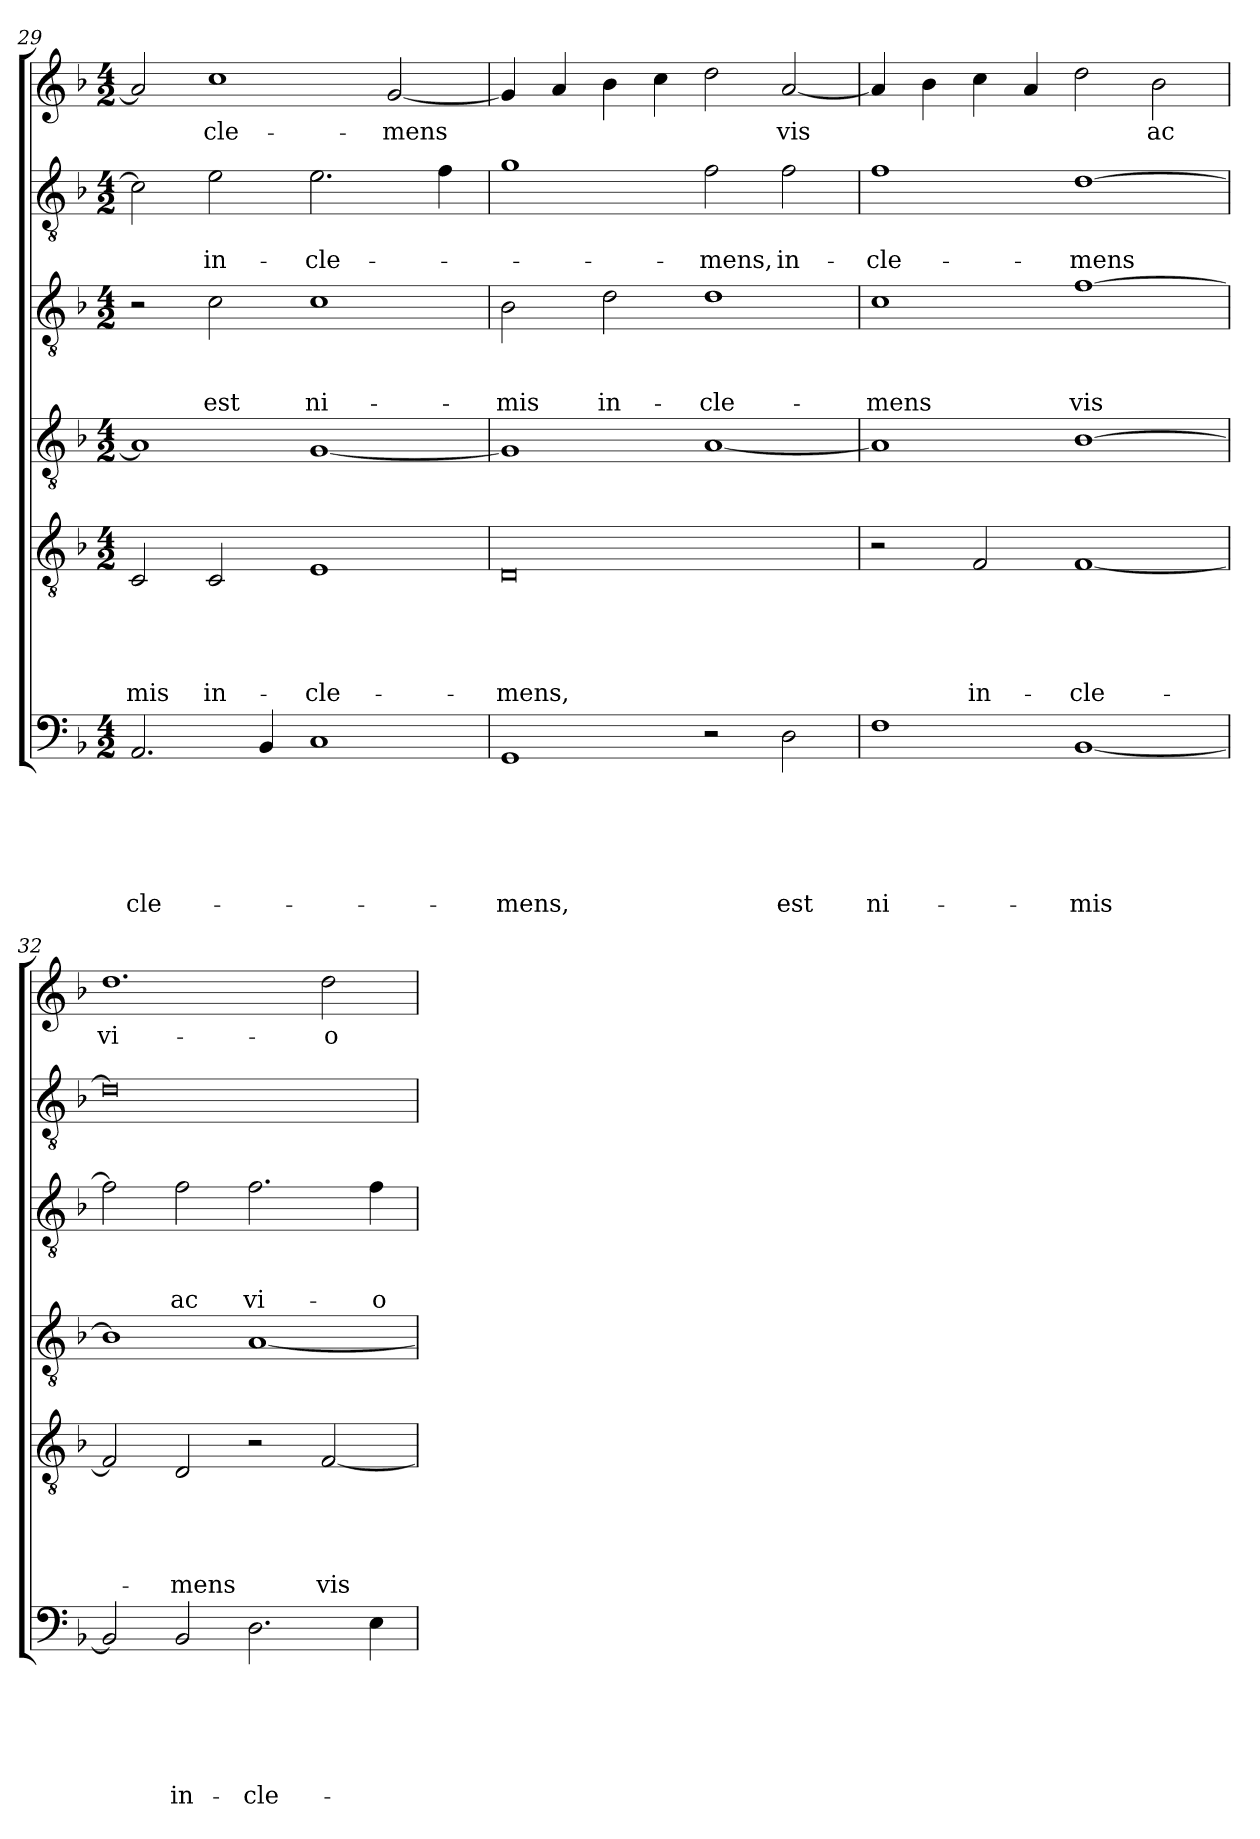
**kern	**text	**text	**text	**text	**text	**text	**kern	**text	**text	**text	**text	**text	**kern	**kern	**text	**text	**text	**kern	**text	**text	**kern	**text
*part6	*part6	*part6	*part6	*part6	*part6	*part6	*part5	*part5	*part5	*part5	*part5	*part5	*part4	*part3	*part3	*part3	*part3	*part2	*part2	*part2	*part1	*part1
*staff6	*staff6	*staff6	*staff6	*staff6	*staff6	*staff6	*staff5	*staff5	*staff5	*staff5	*staff5	*staff5	*staff4	*staff3	*staff3	*staff3	*staff3	*staff2	*staff2	*staff2	*staff1	*staff1
*clefF4	*	*	*	*	*	*	*clefGv2	*	*	*	*	*	*clefGv2	*clefGv2	*	*	*	*clefGv2	*	*	*clefG2	*
*k[b-]	*	*	*	*	*	*	*k[b-]	*	*	*	*	*	*k[b-]	*k[b-]	*	*	*	*k[b-]	*	*	*k[b-]	*
*F:	*	*	*	*	*	*	*F:	*	*	*	*	*	*F:	*F:	*	*	*	*F:	*	*	*F:	*
*M4/2	*	*	*	*	*	*	*M4/2	*	*	*	*	*	*M4/2	*M4/2	*	*	*	*M4/2	*	*	*M4/2	*
=29	=29	=29	=29	=29	=29	=29	=29	=29	=29	=29	=29	=29	=29	=29	=29	=29	=29	=29	=29	=29	=29	=29
!	!	!	!	!	!	!LO:LY:b	!	!	!	!	!	!LO:LY:b	!	!	!	!	!	!	!	!	!	!
2.AA/	.	.	.	.	.	-cle-	2C/	.	.	.	.	-mis	1A]	2r	.	.	.	2c\]	.	.	2a/]	.
!	!	!	!	!	!	!	!	!	!	!	!	!LO:LY:b	!	!	!	!	!LO:LY:b	!	!	!LO:LY:b	!	!LO:LY:b
.	.	.	.	.	.	.	2C/	.	.	.	.	in-	.	2c\	.	.	est	2e\	.	in-	1cc	-cle-
4BB-/	.	.	.	.	.	.	.	.	.	.	.	.	.	.	.	.	.	.	.	.	.	.
!	!	!	!	!	!	!	!	!	!	!	!	!LO:LY:b	!	!	!	!	!LO:LY:b	!	!	!LO:LY:b	!	!
1C	.	.	.	.	.	.	1E	.	.	.	.	-cle-	[1G	1c	.	.	ni-	2.e\	.	-cle-	.	.
!	!	!	!	!	!	!	!	!	!	!	!	!	!	!	!	!	!	!	!	!	!	!LO:LY:b
.	.	.	.	.	.	.	.	.	.	.	.	.	.	.	.	.	.	.	.	.	[2g/	-mens
.	.	.	.	.	.	.	.	.	.	.	.	.	.	.	.	.	.	4f\	.	.	.	.
=30	=30	=30	=30	=30	=30	=30	=30	=30	=30	=30	=30	=30	=30	=30	=30	=30	=30	=30	=30	=30	=30	=30
!	!	!	!	!	!	!LO:LY:b	!	!	!	!	!	!LO:LY:b	!	!	!	!	!LO:LY:b	!	!	!	!	!
1GG	.	.	.	.	.	-mens,	0D	.	.	.	.	-mens,	1G]	2B-\	.	.	-mis	1g	.	.	4g/]	.
.	.	.	.	.	.	.	.	.	.	.	.	.	.	.	.	.	.	.	.	.	4a/	.
!	!	!	!	!	!	!	!	!	!	!	!	!	!	!	!	!	!LO:LY:b	!	!	!	!	!
.	.	.	.	.	.	.	.	.	.	.	.	.	.	2d\	.	.	in-	.	.	.	4b-\	.
.	.	.	.	.	.	.	.	.	.	.	.	.	.	.	.	.	.	.	.	.	4cc\	.
!	!	!	!	!	!	!	!	!	!	!	!	!	!	!	!	!	!LO:LY:b	!	!	!LO:LY:b	!	!
2r	.	.	.	.	.	.	.	.	.	.	.	.	[1A	1d	.	.	-cle-	2f\	.	-mens,	2dd\	.
!	!	!	!	!	!	!LO:LY:b	!	!	!	!	!	!	!	!	!	!	!	!	!	!LO:LY:b	!	!LO:LY:b
2D\	.	.	.	.	.	est	.	.	.	.	.	.	.	.	.	.	.	2f\	.	in-	[2a/	vis
!!LO:LB:g=z
=31	=31	=31	=31	=31	=31	=31	=31	=31	=31	=31	=31	=31	=31	=31	=31	=31	=31	=31	=31	=31	=31	=31
!	!	!	!	!	!	!LO:LY:b	!	!	!	!	!	!	!	!	!	!	!LO:LY:b	!	!	!LO:LY:b	!	!
1F	.	.	.	.	.	ni-	2r	.	.	.	.	.	1A]	1c	.	.	-mens	1f	.	-cle-	4a/]	.
.	.	.	.	.	.	.	.	.	.	.	.	.	.	.	.	.	.	.	.	.	4b-\	.
!	!	!	!	!	!	!	!	!	!	!	!	!LO:LY:b	!	!	!	!	!	!	!	!	!	!
.	.	.	.	.	.	.	2F/	.	.	.	.	in-	.	.	.	.	.	.	.	.	4cc\	.
.	.	.	.	.	.	.	.	.	.	.	.	.	.	.	.	.	.	.	.	.	4a/	.
!	!	!	!	!	!	!LO:LY:b	!	!	!	!	!	!LO:LY:b	!	!	!	!	!LO:LY:b	!	!	!LO:LY:b	!	!
[1BB-	.	.	.	.	.	-mis	[1F	.	.	.	.	-cle-	[1B-	[1f	.	.	vis	[1d	.	-mens	2dd\	.
!	!	!	!	!	!	!	!	!	!	!	!	!	!	!	!	!	!	!	!	!	!	!LO:LY:b
.	.	.	.	.	.	.	.	.	.	.	.	.	.	.	.	.	.	.	.	.	2b-\	ac
=32	=32	=32	=32	=32	=32	=32	=32	=32	=32	=32	=32	=32	=32	=32	=32	=32	=32	=32	=32	=32	=32	=32
!	!	!	!	!	!	!	!	!	!	!	!	!	!	!	!	!	!	!	!	!	!	!LO:LY:b
2BB-/]	.	.	.	.	.	.	2F/]	.	.	.	.	.	1B-]	2f\]	.	.	.	0d]	.	.	1.dd	vi-
!	!	!	!	!	!	!LO:LY:b	!	!	!	!	!	!LO:LY:b	!	!	!	!	!LO:LY:b	!	!	!	!	!
2BB-/	.	.	.	.	.	in-	2D/	.	.	.	.	-mens	.	2f\	.	.	ac	.	.	.	.	.
!	!	!	!	!	!	!LO:LY:b	!	!	!	!	!	!	!	!	!	!	!LO:LY:b	!	!	!	!	!
2.D\	.	.	.	.	.	-cle-	2r	.	.	.	.	.	[1A	2.f\	.	.	vi-	.	.	.	.	.
!	!	!	!	!	!	!	!	!	!	!	!	!LO:LY:b	!	!	!	!	!	!	!	!	!	!LO:LY:b
.	.	.	.	.	.	.	[2F/	.	.	.	.	vis	.	.	.	.	.	.	.	.	2dd\	-o-
!	!	!	!	!	!	!	!	!	!	!	!	!	!	!	!	!	!LO:LY:b	!	!	!	!	!
4E\	.	.	.	.	.	.	.	.	.	.	.	.	.	4f\	.	.	-o-	.	.	.	.	.
=	=	=	=	=	=	=	=	=	=	=	=	=	=	=	=	=	=	=	=	=	=	=
*-	*-	*-	*-	*-	*-	*-	*-	*-	*-	*-	*-	*-	*-	*-	*-	*-	*-	*-	*-	*-	*-	*-
